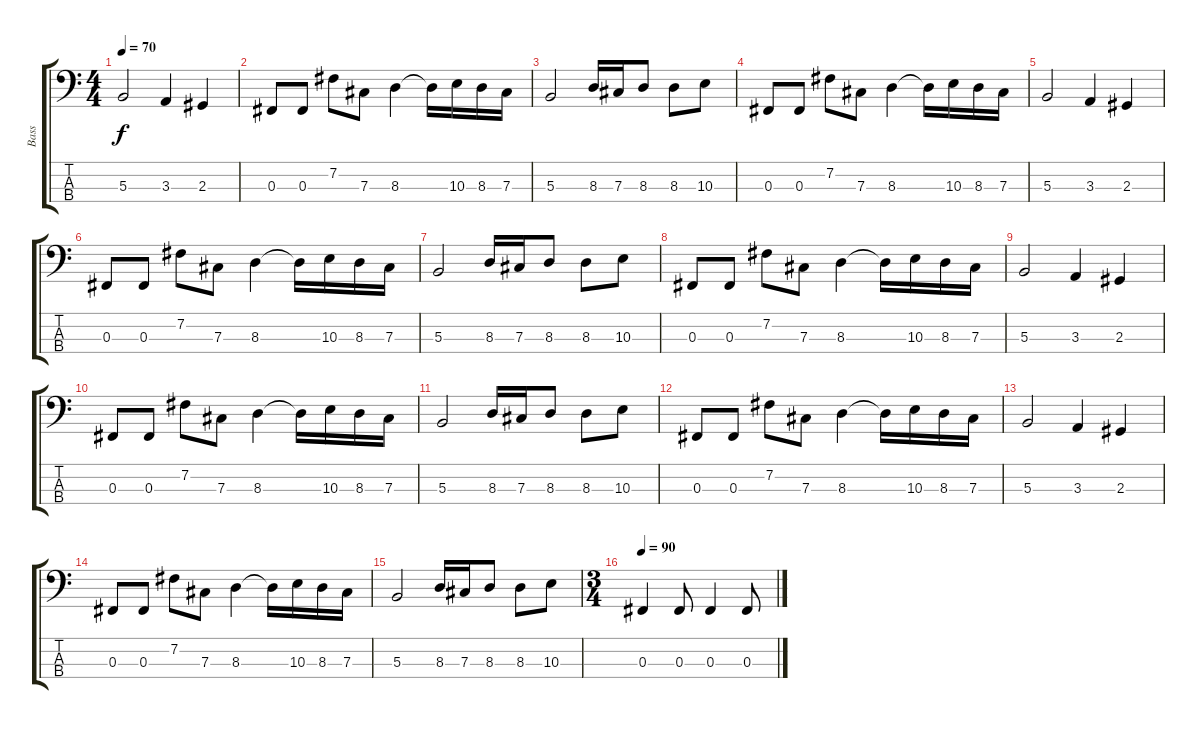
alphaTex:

\track ("Bass" "Bass") {instrument electricbasspick}
\staff {score tabs}
\tuning (E2 B1 Gb1 Db1) {hide}
\ts (4 4)
\tempo 70
\clef f4
\ks c
5.3.2{dy f} 3.3.4 2.3.4 |
0.3.8 0.3.8 7.2.8 7.3.8 8.3.4 8.3{t}.16 10.3.16 8.3.16 7.3.16 |
5.3.2 8.3.16 7.3.16 8.3.8 8.3.8 10.3.8 |
0.3.8 0.3.8 7.2.8 7.3.8 8.3.4 8.3{t}.16 10.3.16 8.3.16 7.3.16 |
5.3.2 3.3.4 2.3.4 |
0.3.8 0.3.8 7.2.8 7.3.8 8.3.4 8.3{t}.16 10.3.16 8.3.16 7.3.16 |
5.3.2 8.3.16 7.3.16 8.3.8 8.3.8 10.3.8 |
0.3.8 0.3.8 7.2.8 7.3.8 8.3.4 8.3{t}.16 10.3.16 8.3.16 7.3.16 |
5.3.2 3.3.4 2.3.4 |
0.3.8 0.3.8 7.2.8 7.3.8 8.3.4 8.3{t}.16 10.3.16 8.3.16 7.3.16 |
5.3.2 8.3.16 7.3.16 8.3.8 8.3.8 10.3.8 |
0.3.8 0.3.8 7.2.8 7.3.8 8.3.4 8.3{t}.16 10.3.16 8.3.16 7.3.16 |
5.3.2 3.3.4 2.3.4 |
0.3.8 0.3.8 7.2.8 7.3.8 8.3.4 8.3{t}.16 10.3.16 8.3.16 7.3.16 |
5.3.2 8.3.16 7.3.16 8.3.8 8.3.8 10.3.8 |
\ts (3 4)
\tempo 90
0.3.4 0.3.8 0.3.4 0.3.8
